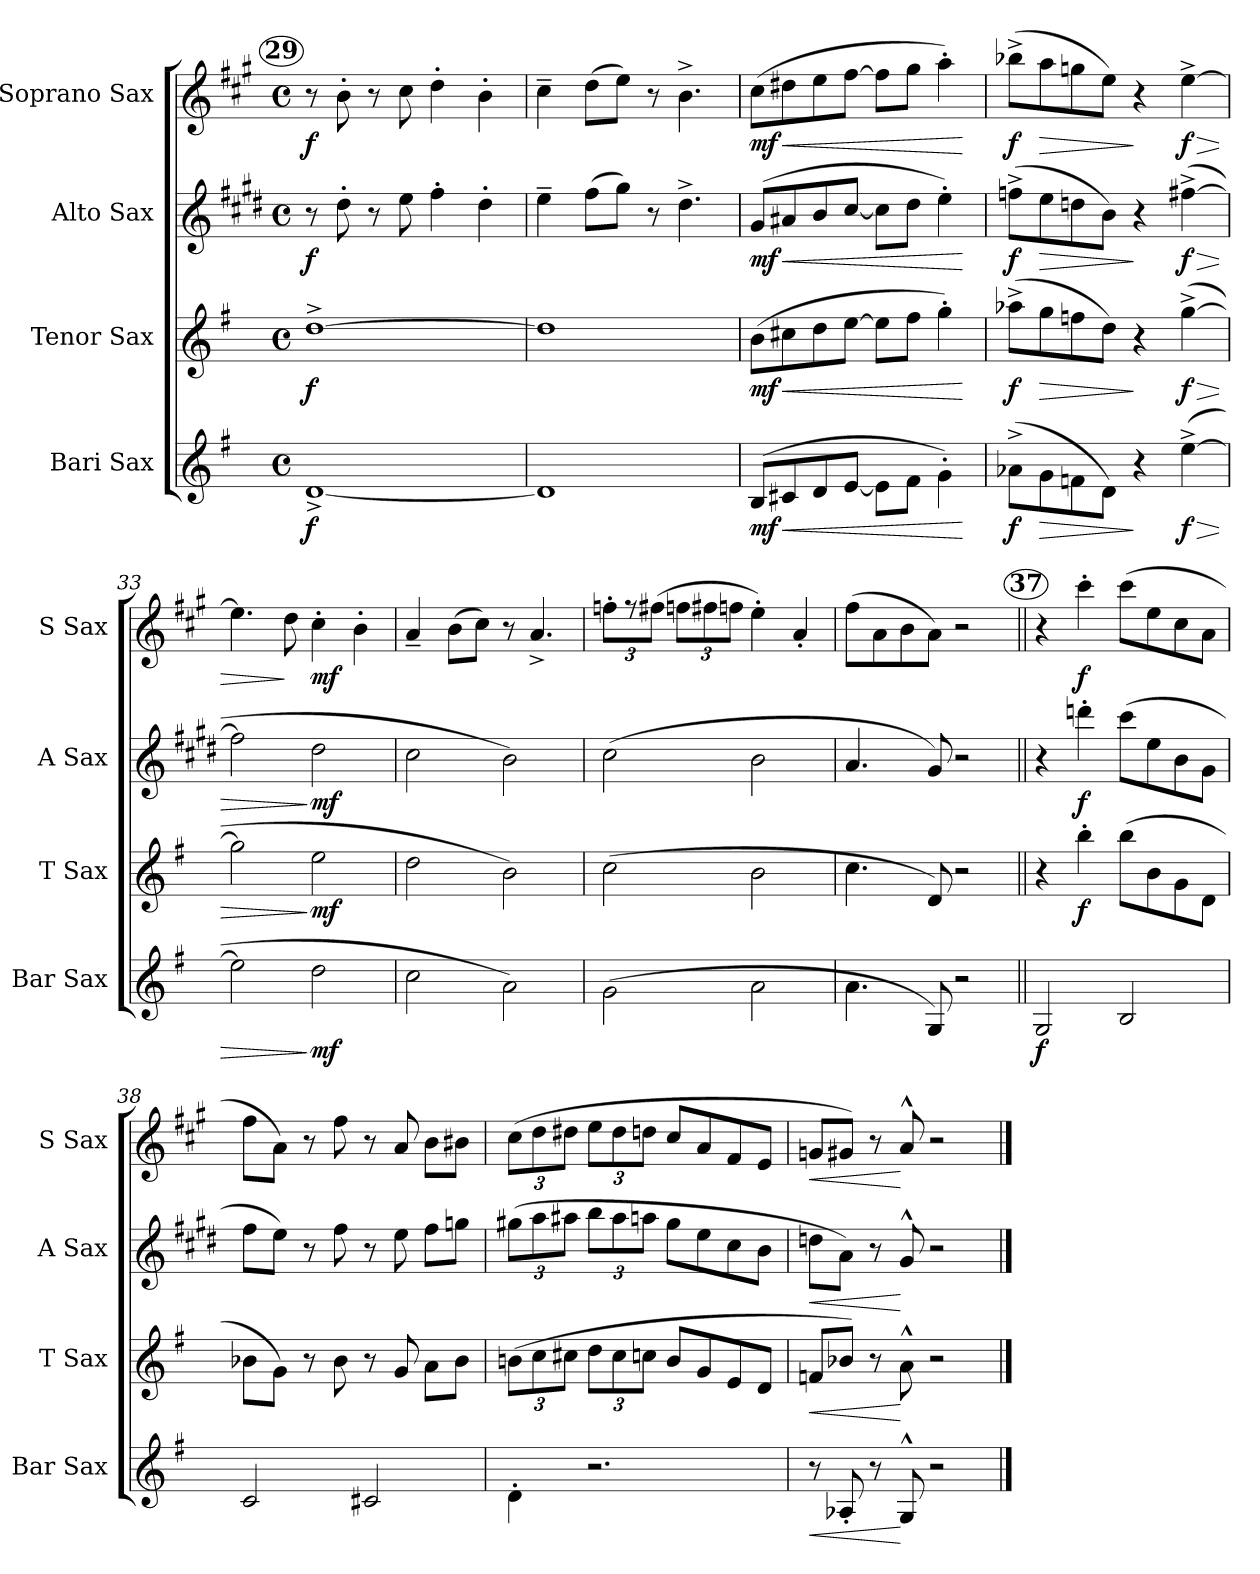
**kern	**dynam	**kern	**dynam	**kern	**dynam	**kern	**dynam
*part4	*part4	*part3	*part3	*part2	*part2	*part1	*part1
*staff4	*staff4	*staff3	*staff3	*staff2	*staff2	*staff1	*staff1
*I"Bari Sax	*	*I"Tenor Sax	*	*I"Alto Sax	*	*I"Soprano Sax	*
*I'Bar Sax	*	*I'T Sax	*	*I'A Sax	*	*I'S Sax	*
!!LO:LB:g=z
*clefG2	*	*clefG2	*	*clefG2	*	*clefG2	*
*ITrd12c21	*	*ITrd8c14	*	*ITrd5c9	*	*ITrd1c2	*
*k[f#]	*	*k[f#]	*	*k[f#]	*	*k[f#]	*
*G:	*	*G:	*	*G:	*	*G:	*
*M4/4	*	*M4/4	*	*M4/4	*	*M4/4	*
*met(c)	*	*met(c)	*	*met(c)	*	*met(c)	*
!!LO:REH:place=s1:a:enc=circle:fs=12:t=29
=29	=29	=29	=29	=29	=29	=29	=29
!	!LO:DY:b	!	!LO:DY:b	!	!LO:DY:b	!	!LO:DY:b
[1D^>	f	[1d^>	f	8r	f	8r	f
.	.	.	.	8f#'>\	.	8a'>\	.
.	.	.	.	8r	.	8r	.
.	.	.	.	8g\	.	8b\	.
.	.	.	.	4a'>\	.	4cc'>\	.
.	.	.	.	4f#'>\	.	4a'>\	.
=30	=30	=30	=30	=30	=30	=30	=30
1D]	.	1d]	.	4g~>\	.	4b~>\	.
.	.	.	.	(>8a\L	.	(>8cc\L	.
.	.	.	.	8b\J)	.	8dd\J)	.
.	.	.	.	8r	.	8r	.
.	.	.	.	4.f#^>\	.	4.a^>\	.
=31	=31	=31	=31	=31	=31	=31	=31
!	!LO:DY:b	!	!LO:DY:b	!	!LO:DY:b	!	!LO:DY:b
(>8BB/L	mf	(>8B\L	mf	(>8B/L	mf	(>8b\L	mf
!	!LO:HP:b	!	!LO:HP:b	!	!LO:HP:b	!	!LO:HP:b
8C#X/	<	8c#X\	<	8c#X/	<	8cc#X\	<
8D/	.	8d\	.	8d/	.	8dd\	.
[8E/J	.	[8e\J	.	[8e/J	.	[8ee\J	.
8E\L]	.	8e\L]	.	8e\L]	.	8ee\L]	.
8F#\J	.	8f#\J	.	8f#\J	.	8ff#\J	.
4G'>\)	.	4g'>\)	.	4g'>\)	.	4gg'>\)	.
.	[	.	[	.	[	.	[
=32	=32	=32	=32	=32	=32	=32	=32
!	!LO:DY:b	!	!LO:DY:b	!	!LO:DY:b	!	!LO:DY:b
(>8A-X^>\L	f	(>8a-X^>\L	f	(>8a-X^>\L	f	(>8aa-X^>\L	f
!	!LO:HP:b	!	!LO:HP:b	!	!LO:HP:b	!	!LO:HP:b
8G\	>	8g\	>	8g\	>	8gg\	>
8Fn\	.	8fn\	.	8fn\	.	8ffn\	.
8D\J)	.	8d\J)	.	8d\J)	.	8dd\J)	.
4r	]	4r	]	4r	]	4r	]
!	!LO:HP:b	!	!LO:HP:b	!	!LO:HP:b	!	!LO:HP:b
!	!LO:DY:n=1:b	!	!LO:DY:n=1:b	!	!LO:DY:n=1:b	!	!LO:DY:n=1:b
(>[4e^>\	> f	(>[4g^>\	> f	(>[4an^>\	> f	[4dd^>\	> f
=33	=33	=33	=33	=33	=33	=33	=33
2e\]	.	2g\]	.	2a\]	.	4.dd\]	.
.	.	.	.	.	.	8cc\	]
!	!LO:DY:n=1:b	!	!LO:DY:n=1:b	!	!LO:DY:n=1:b	!	!LO:DY:b
2d\	] mf	2e\	] mf	2f#\	] mf	4b'>\	mf
.	.	.	.	.	.	4a'>\	.
=34	=34	=34	=34	=34	=34	=34	=34
2c\	.	2d\	.	2e\	.	4g~</	.
.	.	.	.	.	.	(>8a\L	.
.	.	.	.	.	.	8b\J)	.
2A\)	.	2B\)	.	2d\)	.	8r	.
.	.	.	.	.	.	4.g^</	.
=35	=35	=35	=35	=35	=35	=35	=35
(>2G\	.	(>2c\	.	(>2e\	.	12ee-X'>\L	.
.	.	.	.	.	.	12r	.
.	.	.	.	.	.	(>12een\J	.
.	.	.	.	.	.	12ee-X\L	.
.	.	.	.	.	.	12een\	.
.	.	.	.	.	.	12ee-X\J	.
2A\	.	2B\	.	2d\	.	4dd'>\)	.
.	.	.	.	.	.	4g'</	.
=36	=36	=36	=36	=36	=36	=36	=36
4.A\	.	4.c\	.	4.c/	.	(>8ee\L	.
.	.	.	.	.	.	8g\	.
.	.	.	.	.	.	8a\	.
8GG/)	.	8D/)	.	8B/)	.	8g\J)	.
2r	.	2r	.	2r	.	2r	.
!!LO:PB:g=z
!!LO:REH:place=s1:a:enc=circle:fs=12:t=37
=37||	=37||	=37||	=37||	=37||	=37||	=37||	=37||
!	!LO:DY:b	!	!	!	!	!	!
2GG/	f	4r	.	4r	.	4r	.
!	!	!	!LO:DY:b	!	!LO:DY:b	!	!LO:DY:b
.	.	4b'>\	f	4ffn'>\	f	4bb'>\	f
2BB/	.	(>8b\L	.	(>8ee\L	.	(>8bb\L	.
.	.	8B\	.	8g\	.	8dd\	.
.	.	8G\	.	8d\	.	8b\	.
.	.	8D\J	.	8B\J	.	8g\J	.
=38	=38	=38	=38	=38	=38	=38	=38
2C/	.	8B-X\L	.	8a\L	.	8ee\L	.
.	.	8G\J)	.	8g\J)	.	8g\J)	.
.	.	8r	.	8r	.	8r	.
.	.	8B-\	.	8a\	.	8ee\	.
2C#X/	.	8r	.	8r	.	8r	.
.	.	8G/	.	8g\	.	8g/	.
.	.	8A\L	.	8a\L	.	8a\L	.
.	.	8B-\J	.	8b-X\J	.	8a#X\J	.
=39	=39	=39	=39	=39	=39	=39	=39
4D'>\	.	(>12Bn\L	.	(>12bn\L	.	(>12b\L	.
.	.	12c\	.	12cc\	.	12cc\	.
.	.	12c#X\J	.	12cc#X\J	.	12cc#X\J	.
2.r	.	12d\L	.	12dd\L	.	12dd\L	.
.	.	12c#\	.	12cc#\	.	12cc#\	.
.	.	12cn\J	.	12ccn\J	.	12ccn\J	.
.	.	8B/L	.	8b\L	.	8b/L	.
.	.	8G/	.	8g\	.	8g/	.
.	.	8E/	.	8e\	.	8e/	.
.	.	8D/J	.	8d\J	.	8d/J	.
=40	=40	=40	=40	=40	=40	=40	=40
!	!LO:HP:b	!	!LO:HP:b	!	!LO:HP:b	!	!LO:HP:b
8r	<	8Fn/L	<	8fn\L	<	8fn/L	<
8AA-X'</	.	8B-X/J)	.	8c\J)	.	8f#X/J)	.
8r	.	8r	.	8r	.	8r	.
8GG^^>/	[	8A^^>\	[	8B^^>/	[	8g^^>/	[
2r	.	2r	.	2r	.	2r	.
==	==	==	==	==	==	==	==
*-	*-	*-	*-	*-	*-	*-	*-
